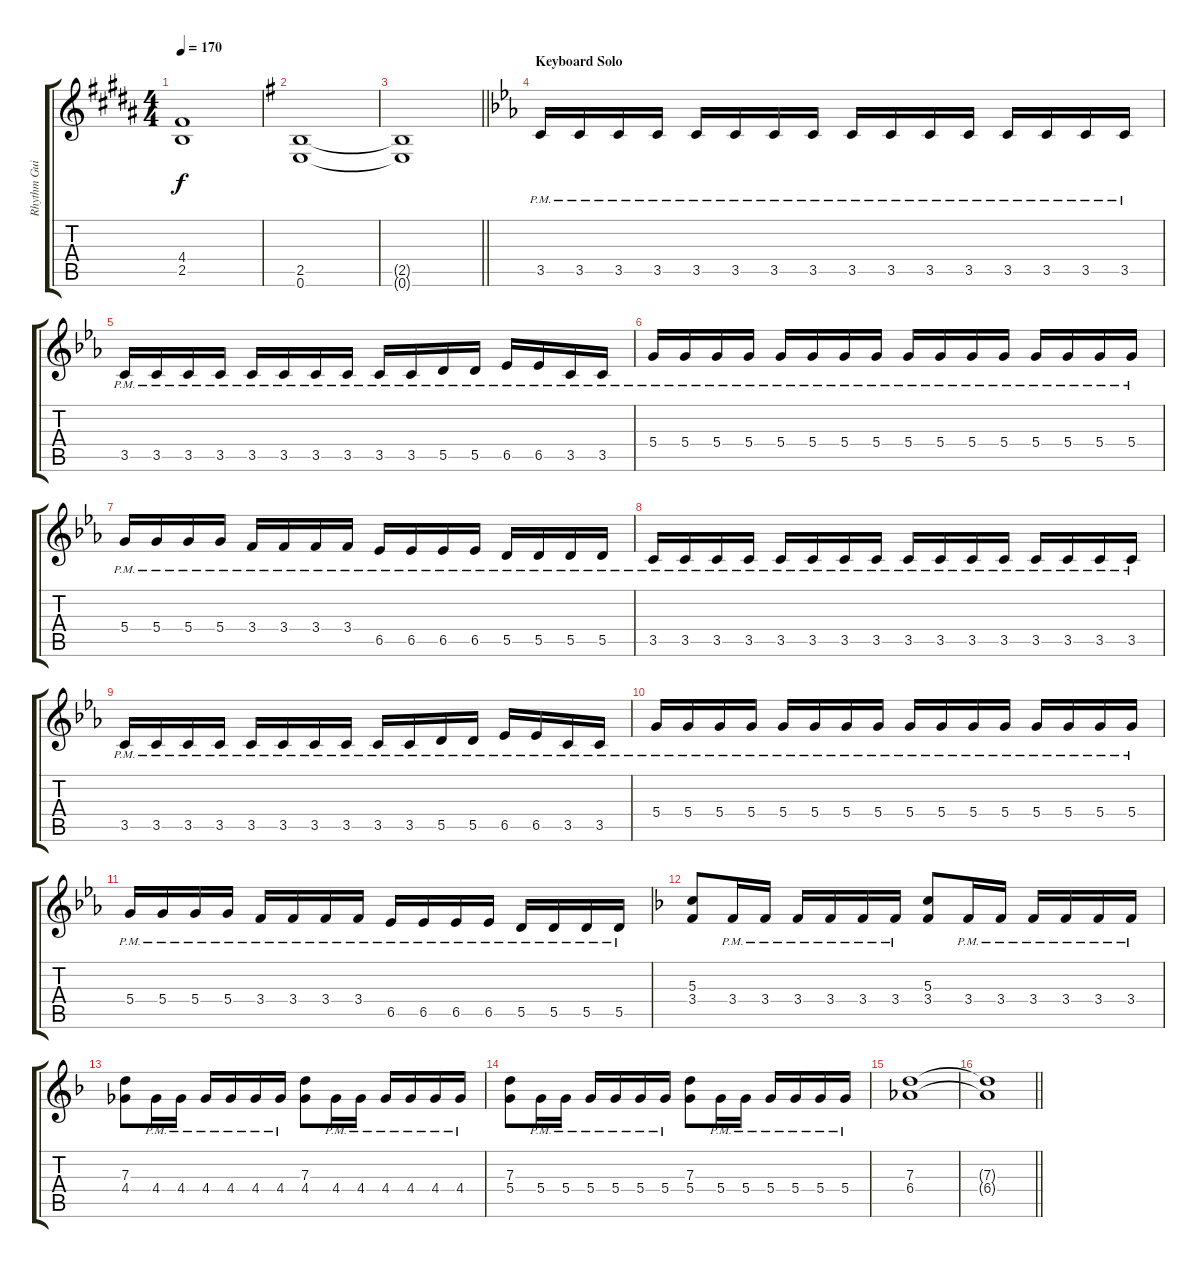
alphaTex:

\track ("Rhythm Guitar 2: Tapani Kangas" "Rhythm Gui") {instrument distortionguitar}
\staff {score tabs}
\tuning (E4 B3 G3 D3 A2 E2) {hide}
\ts (4 4)
\tempo 170
\clef g2
\ks b
(4.4{t} 2.5{t}).1{dy f} |
\ks eminor
(2.5 0.6).1 |
\barLineRight lightlight
(2.5{t} 0.6{t}).1 |
\section ("" "Keyboard Solo")
\ks cminor
3.5{pm}.16 3.5{pm}.16 3.5{pm}.16 3.5{pm}.16 3.5{pm}.16 3.5{pm}.16 3.5{pm}.16 3.5{pm}.16 3.5{pm}.16 3.5{pm}.16 3.5{pm}.16 3.5{pm}.16 3.5{pm}.16 3.5{pm}.16 3.5{pm}.16 3.5{pm}.16 |
3.5{pm}.16 3.5{pm}.16 3.5{pm}.16 3.5{pm}.16 3.5{pm}.16 3.5{pm}.16 3.5{pm}.16 3.5{pm}.16 3.5{pm}.16 3.5{pm}.16 5.5{pm}.16 5.5{pm}.16 6.5{pm}.16 6.5{pm}.16 3.5{pm}.16 3.5{pm}.16 |
5.4{pm}.16 5.4{pm}.16 5.4{pm}.16 5.4{pm}.16 5.4{pm}.16 5.4{pm}.16 5.4{pm}.16 5.4{pm}.16 5.4{pm}.16 5.4{pm}.16 5.4{pm}.16 5.4{pm}.16 5.4{pm}.16 5.4{pm}.16 5.4{pm}.16 5.4{pm}.16 |
5.4{pm}.16 5.4{pm}.16 5.4{pm}.16 5.4{pm}.16 3.4{pm}.16 3.4{pm}.16 3.4{pm}.16 3.4{pm}.16 6.5{pm}.16 6.5{pm}.16 6.5{pm}.16 6.5{pm}.16 5.5{pm}.16 5.5{pm}.16 5.5{pm}.16 5.5{pm}.16 |
3.5{pm}.16 3.5{pm}.16 3.5{pm}.16 3.5{pm}.16 3.5{pm}.16 3.5{pm}.16 3.5{pm}.16 3.5{pm}.16 3.5{pm}.16 3.5{pm}.16 3.5{pm}.16 3.5{pm}.16 3.5{pm}.16 3.5{pm}.16 3.5{pm}.16 3.5{pm}.16 |
3.5{pm}.16 3.5{pm}.16 3.5{pm}.16 3.5{pm}.16 3.5{pm}.16 3.5{pm}.16 3.5{pm}.16 3.5{pm}.16 3.5{pm}.16 3.5{pm}.16 5.5{pm}.16 5.5{pm}.16 6.5{pm}.16 6.5{pm}.16 3.5{pm}.16 3.5{pm}.16 |
5.4{pm}.16 5.4{pm}.16 5.4{pm}.16 5.4{pm}.16 5.4{pm}.16 5.4{pm}.16 5.4{pm}.16 5.4{pm}.16 5.4{pm}.16 5.4{pm}.16 5.4{pm}.16 5.4{pm}.16 5.4{pm}.16 5.4{pm}.16 5.4{pm}.16 5.4{pm}.16 |
5.4{pm}.16 5.4{pm}.16 5.4{pm}.16 5.4{pm}.16 3.4{pm}.16 3.4{pm}.16 3.4{pm}.16 3.4{pm}.16 6.5{pm}.16 6.5{pm}.16 6.5{pm}.16 6.5{pm}.16 5.5{pm}.16 5.5{pm}.16 5.5{pm}.16 5.5{pm}.16 |
\ks f
(5.3 3.4).8 3.4{pm}.16 3.4{pm}.16 3.4{pm}.16 3.4{pm}.16 3.4{pm}.16 3.4{pm}.16 (5.3 3.4).8 3.4{pm}.16 3.4{pm}.16 3.4{pm}.16 3.4{pm}.16 3.4{pm}.16 3.4{pm}.16 |
(7.3 4.4).8 4.4{pm}.16 4.4{pm}.16 4.4{pm}.16 4.4{pm}.16 4.4{pm}.16 4.4{pm}.16 (7.3 4.4).8 4.4{pm}.16 4.4{pm}.16 4.4{pm}.16 4.4{pm}.16 4.4{pm}.16 4.4{pm}.16 |
(7.3 5.4).8 5.4{pm}.16 5.4{pm}.16 5.4{pm}.16 5.4{pm}.16 5.4{pm}.16 5.4{pm}.16 (7.3 5.4).8 5.4{pm}.16 5.4{pm}.16 5.4{pm}.16 5.4{pm}.16 5.4{pm}.16 5.4{pm}.16 |
(7.3 6.4).1 |
\barLineRight lightlight
(7.3{t} 6.4{t}).1
